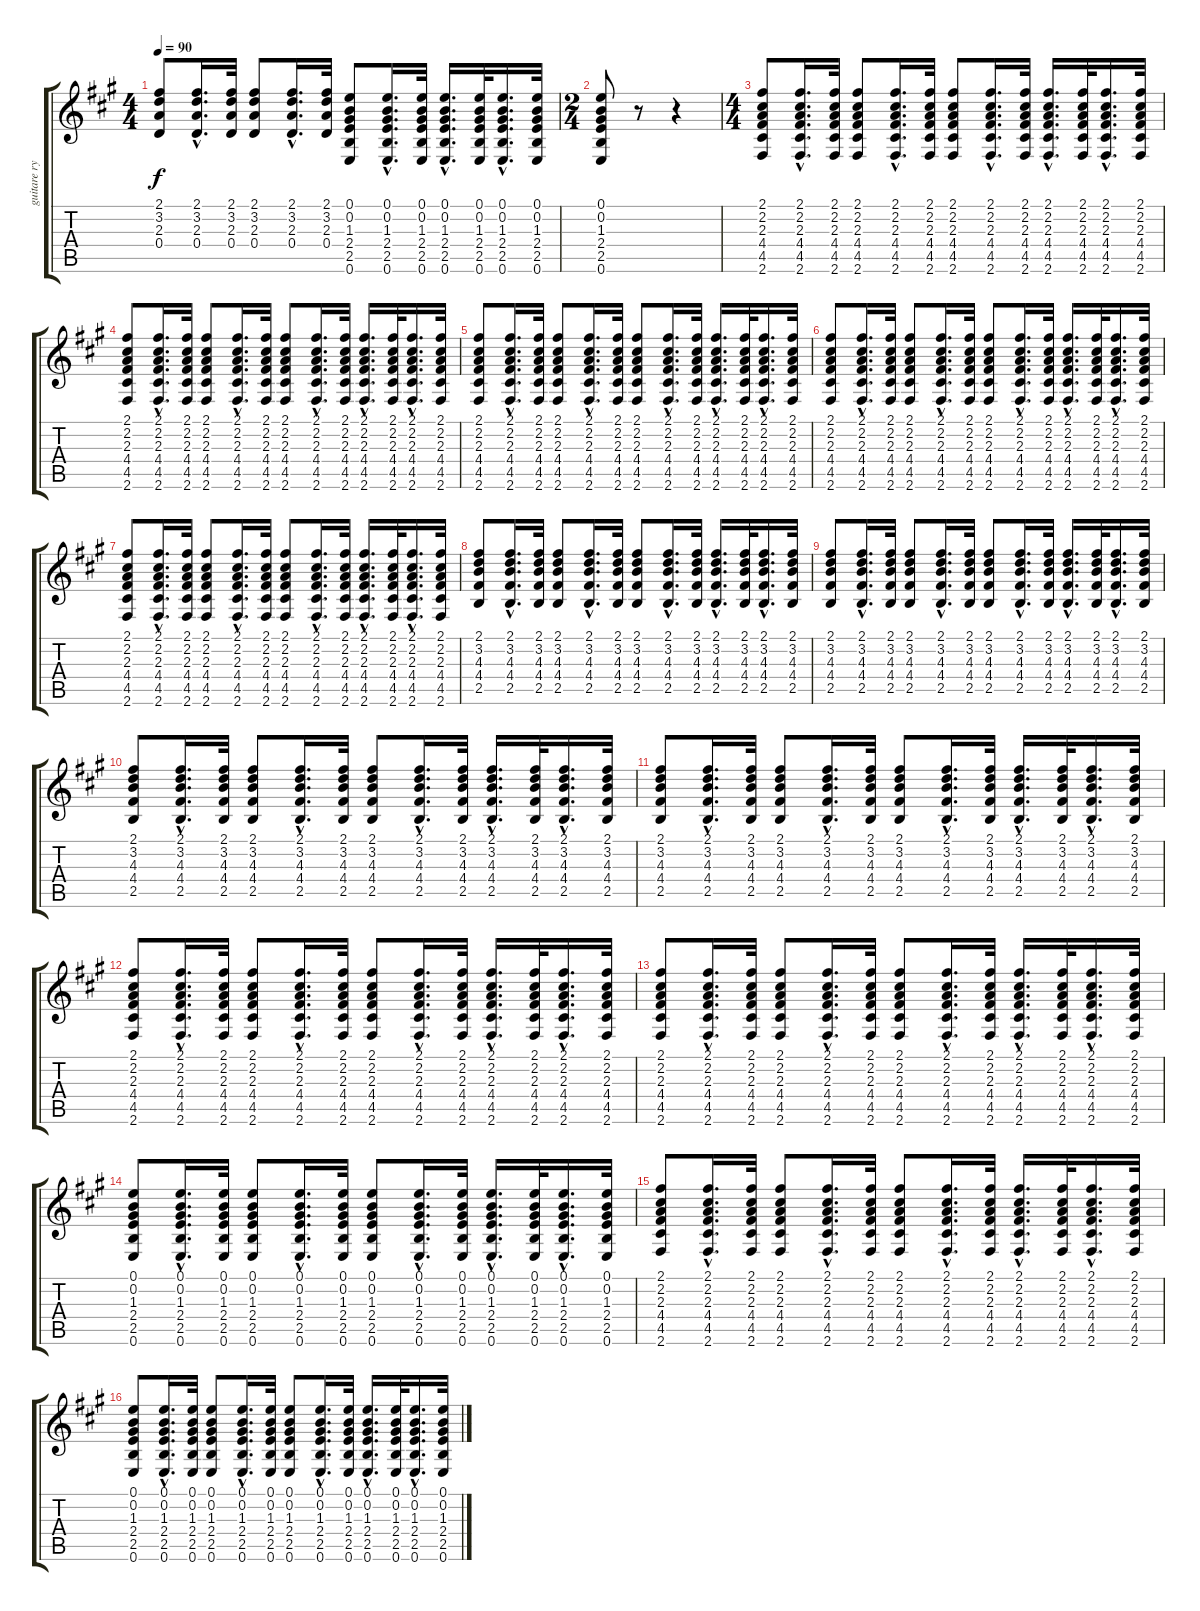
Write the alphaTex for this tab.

\track ("guitare rythmique" "guitare ry") {instrument acousticguitarnylon}
\staff {score tabs}
\tuning (E4 B3 G3 D3 A2 E2) {hide}
\ts (4 4)
\tempo 90
\clef g2
\ks f#minor
(2.1 3.2 2.3 0.4).8{dy f} (2.1{hac} 3.2{hac} 2.3{hac} 0.4{hac}).16{d} (2.1 3.2 2.3 0.4).32 (2.1 3.2 2.3 0.4).8 (2.1{hac} 3.2{hac} 2.3{hac} 0.4{hac}).16{d} (2.1 3.2 2.3 0.4).32 (0.1 0.2 1.3 2.4 2.5 0.6).8 (0.1{hac} 0.2{hac} 1.3{hac} 2.4{hac} 2.5{hac} 0.6{hac}).16{d} (0.1 0.2 1.3 2.4 2.5 0.6).32 (0.1{hac} 0.2{hac} 1.3{hac} 2.4{hac} 2.5{hac} 0.6{hac}).16{d} (0.1 0.2 1.3 2.4 2.5 0.6).32 (0.1{hac} 0.2{hac} 1.3{hac} 2.4{hac} 2.5{hac} 0.6{hac}).16{d} (0.1 0.2 1.3 2.4 2.5 0.6).32 |
\ts (2 4)
(0.1 0.2 1.3 2.4 2.5 0.6).8 r.8 r.4 |
\ts (4 4)
(2.1 2.2 2.3 4.4 4.5 2.6).8 (2.1{hac} 2.2{hac} 2.3{hac} 4.4{hac} 4.5{hac} 2.6{hac}).16{d} (2.1 2.2 2.3 4.4 4.5 2.6).32 (2.1 2.2 2.3 4.4 4.5 2.6).8 (2.1{hac} 2.2{hac} 2.3{hac} 4.4{hac} 4.5{hac} 2.6{hac}).16{d} (2.1 2.2 2.3 4.4 4.5 2.6).32 (2.1 2.2 2.3 4.4 4.5 2.6).8 (2.1{hac} 2.2{hac} 2.3{hac} 4.4{hac} 4.5{hac} 2.6{hac}).16{d} (2.1 2.2 2.3 4.4 4.5 2.6).32 (2.1{hac} 2.2{hac} 2.3{hac} 4.4{hac} 4.5{hac} 2.6{hac}).16{d} (2.1 2.2 2.3 4.4 4.5 2.6).32 (2.1{hac} 2.2{hac} 2.3{hac} 4.4{hac} 4.5{hac} 2.6{hac}).16{d} (2.1 2.2 2.3 4.4 4.5 2.6).32 |
(2.1 2.2 2.3 4.4 4.5 2.6).8 (2.1{hac} 2.2{hac} 2.3{hac} 4.4{hac} 4.5{hac} 2.6{hac}).16{d} (2.1 2.2 2.3 4.4 4.5 2.6).32 (2.1 2.2 2.3 4.4 4.5 2.6).8 (2.1{hac} 2.2{hac} 2.3{hac} 4.4{hac} 4.5{hac} 2.6{hac}).16{d} (2.1 2.2 2.3 4.4 4.5 2.6).32 (2.1 2.2 2.3 4.4 4.5 2.6).8 (2.1{hac} 2.2{hac} 2.3{hac} 4.4{hac} 4.5{hac} 2.6{hac}).16{d} (2.1 2.2 2.3 4.4 4.5 2.6).32 (2.1{hac} 2.2{hac} 2.3{hac} 4.4{hac} 4.5{hac} 2.6{hac}).16{d} (2.1 2.2 2.3 4.4 4.5 2.6).32 (2.1{hac} 2.2{hac} 2.3{hac} 4.4{hac} 4.5{hac} 2.6{hac}).16{d} (2.1 2.2 2.3 4.4 4.5 2.6).32 |
(2.1 2.2 2.3 4.4 4.5 2.6).8 (2.1{hac} 2.2{hac} 2.3{hac} 4.4{hac} 4.5{hac} 2.6{hac}).16{d} (2.1 2.2 2.3 4.4 4.5 2.6).32 (2.1 2.2 2.3 4.4 4.5 2.6).8 (2.1{hac} 2.2{hac} 2.3{hac} 4.4{hac} 4.5{hac} 2.6{hac}).16{d} (2.1 2.2 2.3 4.4 4.5 2.6).32 (2.1 2.2 2.3 4.4 4.5 2.6).8 (2.1{hac} 2.2{hac} 2.3{hac} 4.4{hac} 4.5{hac} 2.6{hac}).16{d} (2.1 2.2 2.3 4.4 4.5 2.6).32 (2.1{hac} 2.2{hac} 2.3{hac} 4.4{hac} 4.5{hac} 2.6{hac}).16{d} (2.1 2.2 2.3 4.4 4.5 2.6).32 (2.1{hac} 2.2{hac} 2.3{hac} 4.4{hac} 4.5{hac} 2.6{hac}).16{d} (2.1 2.2 2.3 4.4 4.5 2.6).32 |
(2.1 2.2 2.3 4.4 4.5 2.6).8 (2.1{hac} 2.2{hac} 2.3{hac} 4.4{hac} 4.5{hac} 2.6{hac}).16{d} (2.1 2.2 2.3 4.4 4.5 2.6).32 (2.1 2.2 2.3 4.4 4.5 2.6).8 (2.1{hac} 2.2{hac} 2.3{hac} 4.4{hac} 4.5{hac} 2.6{hac}).16{d} (2.1 2.2 2.3 4.4 4.5 2.6).32 (2.1 2.2 2.3 4.4 4.5 2.6).8 (2.1{hac} 2.2{hac} 2.3{hac} 4.4{hac} 4.5{hac} 2.6{hac}).16{d} (2.1 2.2 2.3 4.4 4.5 2.6).32 (2.1{hac} 2.2{hac} 2.3{hac} 4.4{hac} 4.5{hac} 2.6{hac}).16{d} (2.1 2.2 2.3 4.4 4.5 2.6).32 (2.1{hac} 2.2{hac} 2.3{hac} 4.4{hac} 4.5{hac} 2.6{hac}).16{d} (2.1 2.2 2.3 4.4 4.5 2.6).32 |
(2.1 2.2 2.3 4.4 4.5 2.6).8 (2.1{hac} 2.2{hac} 2.3{hac} 4.4{hac} 4.5{hac} 2.6{hac}).16{d} (2.1 2.2 2.3 4.4 4.5 2.6).32 (2.1 2.2 2.3 4.4 4.5 2.6).8 (2.1{hac} 2.2{hac} 2.3{hac} 4.4{hac} 4.5{hac} 2.6{hac}).16{d} (2.1 2.2 2.3 4.4 4.5 2.6).32 (2.1 2.2 2.3 4.4 4.5 2.6).8 (2.1{hac} 2.2{hac} 2.3{hac} 4.4{hac} 4.5{hac} 2.6{hac}).16{d} (2.1 2.2 2.3 4.4 4.5 2.6).32 (2.1{hac} 2.2{hac} 2.3{hac} 4.4{hac} 4.5{hac} 2.6{hac}).16{d} (2.1 2.2 2.3 4.4 4.5 2.6).32 (2.1{hac} 2.2{hac} 2.3{hac} 4.4{hac} 4.5{hac} 2.6{hac}).16{d} (2.1 2.2 2.3 4.4 4.5 2.6).32 |
(2.1 3.2 4.3 4.4 2.5).8 (2.1{hac} 3.2{hac} 4.3{hac} 4.4{hac} 2.5{hac}).16{d} (2.1 3.2 4.3 4.4 2.5).32 (2.1 3.2 4.3 4.4 2.5).8 (2.1{hac} 3.2{hac} 4.3{hac} 4.4{hac} 2.5{hac}).16{d} (2.1 3.2 4.3 4.4 2.5).32 (2.1 3.2 4.3 4.4 2.5).8 (2.1{hac} 3.2{hac} 4.3{hac} 4.4{hac} 2.5{hac}).16{d} (2.1 3.2 4.3 4.4 2.5).32 (2.1{hac} 3.2{hac} 4.3{hac} 4.4{hac} 2.5{hac}).16{d} (2.1 3.2 4.3 4.4 2.5).32 (2.1{hac} 3.2{hac} 4.3{hac} 4.4{hac} 2.5{hac}).16{d} (2.1 3.2 4.3 4.4 2.5).32 |
(2.1 3.2 4.3 4.4 2.5).8 (2.1{hac} 3.2{hac} 4.3{hac} 4.4{hac} 2.5{hac}).16{d} (2.1 3.2 4.3 4.4 2.5).32 (2.1 3.2 4.3 4.4 2.5).8 (2.1{hac} 3.2{hac} 4.3{hac} 4.4{hac} 2.5{hac}).16{d} (2.1 3.2 4.3 4.4 2.5).32 (2.1 3.2 4.3 4.4 2.5).8 (2.1{hac} 3.2{hac} 4.3{hac} 4.4{hac} 2.5{hac}).16{d} (2.1 3.2 4.3 4.4 2.5).32 (2.1{hac} 3.2{hac} 4.3{hac} 4.4{hac} 2.5{hac}).16{d} (2.1 3.2 4.3 4.4 2.5).32 (2.1{hac} 3.2{hac} 4.3{hac} 4.4{hac} 2.5{hac}).16{d} (2.1 3.2 4.3 4.4 2.5).32 |
(2.1 3.2 4.3 4.4 2.5).8 (2.1{hac} 3.2{hac} 4.3{hac} 4.4{hac} 2.5{hac}).16{d} (2.1 3.2 4.3 4.4 2.5).32 (2.1 3.2 4.3 4.4 2.5).8 (2.1{hac} 3.2{hac} 4.3{hac} 4.4{hac} 2.5{hac}).16{d} (2.1 3.2 4.3 4.4 2.5).32 (2.1 3.2 4.3 4.4 2.5).8 (2.1{hac} 3.2{hac} 4.3{hac} 4.4{hac} 2.5{hac}).16{d} (2.1 3.2 4.3 4.4 2.5).32 (2.1{hac} 3.2{hac} 4.3{hac} 4.4{hac} 2.5{hac}).16{d} (2.1 3.2 4.3 4.4 2.5).32 (2.1{hac} 3.2{hac} 4.3{hac} 4.4{hac} 2.5{hac}).16{d} (2.1 3.2 4.3 4.4 2.5).32 |
(2.1 3.2 4.3 4.4 2.5).8 (2.1{hac} 3.2{hac} 4.3{hac} 4.4{hac} 2.5{hac}).16{d} (2.1 3.2 4.3 4.4 2.5).32 (2.1 3.2 4.3 4.4 2.5).8 (2.1{hac} 3.2{hac} 4.3{hac} 4.4{hac} 2.5{hac}).16{d} (2.1 3.2 4.3 4.4 2.5).32 (2.1 3.2 4.3 4.4 2.5).8 (2.1{hac} 3.2{hac} 4.3{hac} 4.4{hac} 2.5{hac}).16{d} (2.1 3.2 4.3 4.4 2.5).32 (2.1{hac} 3.2{hac} 4.3{hac} 4.4{hac} 2.5{hac}).16{d} (2.1 3.2 4.3 4.4 2.5).32 (2.1{hac} 3.2{hac} 4.3{hac} 4.4{hac} 2.5{hac}).16{d} (2.1 3.2 4.3 4.4 2.5).32 |
(2.1 2.2 2.3 4.4 4.5 2.6).8 (2.1{hac} 2.2{hac} 2.3{hac} 4.4{hac} 4.5{hac} 2.6{hac}).16{d} (2.1 2.2 2.3 4.4 4.5 2.6).32 (2.1 2.2 2.3 4.4 4.5 2.6).8 (2.1{hac} 2.2{hac} 2.3{hac} 4.4{hac} 4.5{hac} 2.6{hac}).16{d} (2.1 2.2 2.3 4.4 4.5 2.6).32 (2.1 2.2 2.3 4.4 4.5 2.6).8 (2.1{hac} 2.2{hac} 2.3{hac} 4.4{hac} 4.5{hac} 2.6{hac}).16{d} (2.1 2.2 2.3 4.4 4.5 2.6).32 (2.1{hac} 2.2{hac} 2.3{hac} 4.4{hac} 4.5{hac} 2.6{hac}).16{d} (2.1 2.2 2.3 4.4 4.5 2.6).32 (2.1{hac} 2.2{hac} 2.3{hac} 4.4{hac} 4.5{hac} 2.6{hac}).16{d} (2.1 2.2 2.3 4.4 4.5 2.6).32 |
(2.1 2.2 2.3 4.4 4.5 2.6).8 (2.1{hac} 2.2{hac} 2.3{hac} 4.4{hac} 4.5{hac} 2.6{hac}).16{d} (2.1 2.2 2.3 4.4 4.5 2.6).32 (2.1 2.2 2.3 4.4 4.5 2.6).8 (2.1{hac} 2.2{hac} 2.3{hac} 4.4{hac} 4.5{hac} 2.6{hac}).16{d} (2.1 2.2 2.3 4.4 4.5 2.6).32 (2.1 2.2 2.3 4.4 4.5 2.6).8 (2.1{hac} 2.2{hac} 2.3{hac} 4.4{hac} 4.5{hac} 2.6{hac}).16{d} (2.1 2.2 2.3 4.4 4.5 2.6).32 (2.1{hac} 2.2{hac} 2.3{hac} 4.4{hac} 4.5{hac} 2.6{hac}).16{d} (2.1 2.2 2.3 4.4 4.5 2.6).32 (2.1{hac} 2.2{hac} 2.3{hac} 4.4{hac} 4.5{hac} 2.6{hac}).16{d} (2.1 2.2 2.3 4.4 4.5 2.6).32 |
(0.1 0.2 1.3 2.4 2.5 0.6).8 (0.1{hac} 0.2{hac} 1.3{hac} 2.4{hac} 2.5{hac} 0.6{hac}).16{d} (0.1 0.2 1.3 2.4 2.5 0.6).32 (0.1 0.2 1.3 2.4 2.5 0.6).8 (0.1{hac} 0.2{hac} 1.3{hac} 2.4{hac} 2.5{hac} 0.6{hac}).16{d} (0.1 0.2 1.3 2.4 2.5 0.6).32 (0.1 0.2 1.3 2.4 2.5 0.6).8 (0.1{hac} 0.2{hac} 1.3{hac} 2.4{hac} 2.5{hac} 0.6{hac}).16{d} (0.1 0.2 1.3 2.4 2.5 0.6).32 (0.1{hac} 0.2{hac} 1.3{hac} 2.4{hac} 2.5{hac} 0.6{hac}).16{d} (0.1 0.2 1.3 2.4 2.5 0.6).32 (0.1{hac} 0.2{hac} 1.3{hac} 2.4{hac} 2.5{hac} 0.6{hac}).16{d} (0.1 0.2 1.3 2.4 2.5 0.6).32 |
(2.1 2.2 2.3 4.4 4.5 2.6).8 (2.1{hac} 2.2{hac} 2.3{hac} 4.4{hac} 4.5{hac} 2.6{hac}).16{d} (2.1 2.2 2.3 4.4 4.5 2.6).32 (2.1 2.2 2.3 4.4 4.5 2.6).8 (2.1{hac} 2.2{hac} 2.3{hac} 4.4{hac} 4.5{hac} 2.6{hac}).16{d} (2.1 2.2 2.3 4.4 4.5 2.6).32 (2.1 2.2 2.3 4.4 4.5 2.6).8 (2.1{hac} 2.2{hac} 2.3{hac} 4.4{hac} 4.5{hac} 2.6{hac}).16{d} (2.1 2.2 2.3 4.4 4.5 2.6).32 (2.1{hac} 2.2{hac} 2.3{hac} 4.4{hac} 4.5{hac} 2.6{hac}).16{d} (2.1 2.2 2.3 4.4 4.5 2.6).32 (2.1{hac} 2.2{hac} 2.3{hac} 4.4{hac} 4.5{hac} 2.6{hac}).16{d} (2.1 2.2 2.3 4.4 4.5 2.6).32 |
(0.1 0.2 1.3 2.4 2.5 0.6).8 (0.1{hac} 0.2{hac} 1.3{hac} 2.4{hac} 2.5{hac} 0.6{hac}).16{d} (0.1 0.2 1.3 2.4 2.5 0.6).32 (0.1 0.2 1.3 2.4 2.5 0.6).8 (0.1{hac} 0.2{hac} 1.3{hac} 2.4{hac} 2.5{hac} 0.6{hac}).16{d} (0.1 0.2 1.3 2.4 2.5 0.6).32 (0.1 0.2 1.3 2.4 2.5 0.6).8 (0.1{hac} 0.2{hac} 1.3{hac} 2.4{hac} 2.5{hac} 0.6{hac}).16{d} (0.1 0.2 1.3 2.4 2.5 0.6).32 (0.1{hac} 0.2{hac} 1.3{hac} 2.4{hac} 2.5{hac} 0.6{hac}).16{d} (0.1 0.2 1.3 2.4 2.5 0.6).32 (0.1{hac} 0.2{hac} 1.3{hac} 2.4{hac} 2.5{hac} 0.6{hac}).16{d} (0.1 0.2 1.3 2.4 2.5 0.6).32
